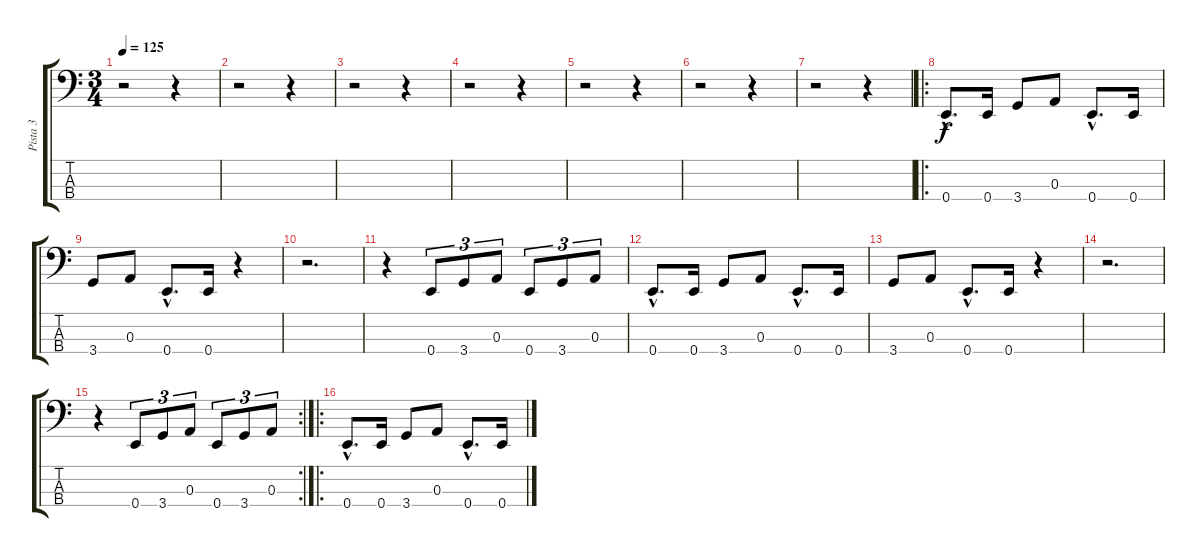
\track ("Pista 3" "Pista 3") {instrument electricbassfinger}
\staff {score tabs}
\tuning (G2 D2 A1 E1) {hide}
\ts (3 4)
\tempo 125
\clef f4
\ks c
r.2{dy f} r.4 |
r.2 r.4 |
r.2 r.4 |
r.2 r.4 |
r.2 r.4 |
r.2 r.4 |
r.2 r.4 |
\ro
0.4{hac}.8{d} 0.4.16 3.4.8 0.3.8 0.4{hac}.8{d} 0.4.16 |
3.4.8 0.3.8 0.4{hac}.8{d} 0.4.16 r.4 |
r.2{d} |
r.4 0.4.8{tu (3 2)} 3.4.8{tu (3 2)} 0.3.8{tu (3 2)} 0.4.8{tu (3 2)} 3.4.8{tu (3 2)} 0.3.8{tu (3 2)} |
0.4{hac}.8{d} 0.4.16 3.4.8 0.3.8 0.4{hac}.8{d} 0.4.16 |
3.4.8 0.3.8 0.4{hac}.8{d} 0.4.16 r.4 |
r.2{d} |
\rc 2
r.4 0.4.8{tu (3 2)} 3.4.8{tu (3 2)} 0.3.8{tu (3 2)} 0.4.8{tu (3 2)} 3.4.8{tu (3 2)} 0.3.8{tu (3 2)} |
\ro
0.4{hac}.8{d} 0.4.16 3.4.8 0.3.8 0.4{hac}.8{d} 0.4.16
